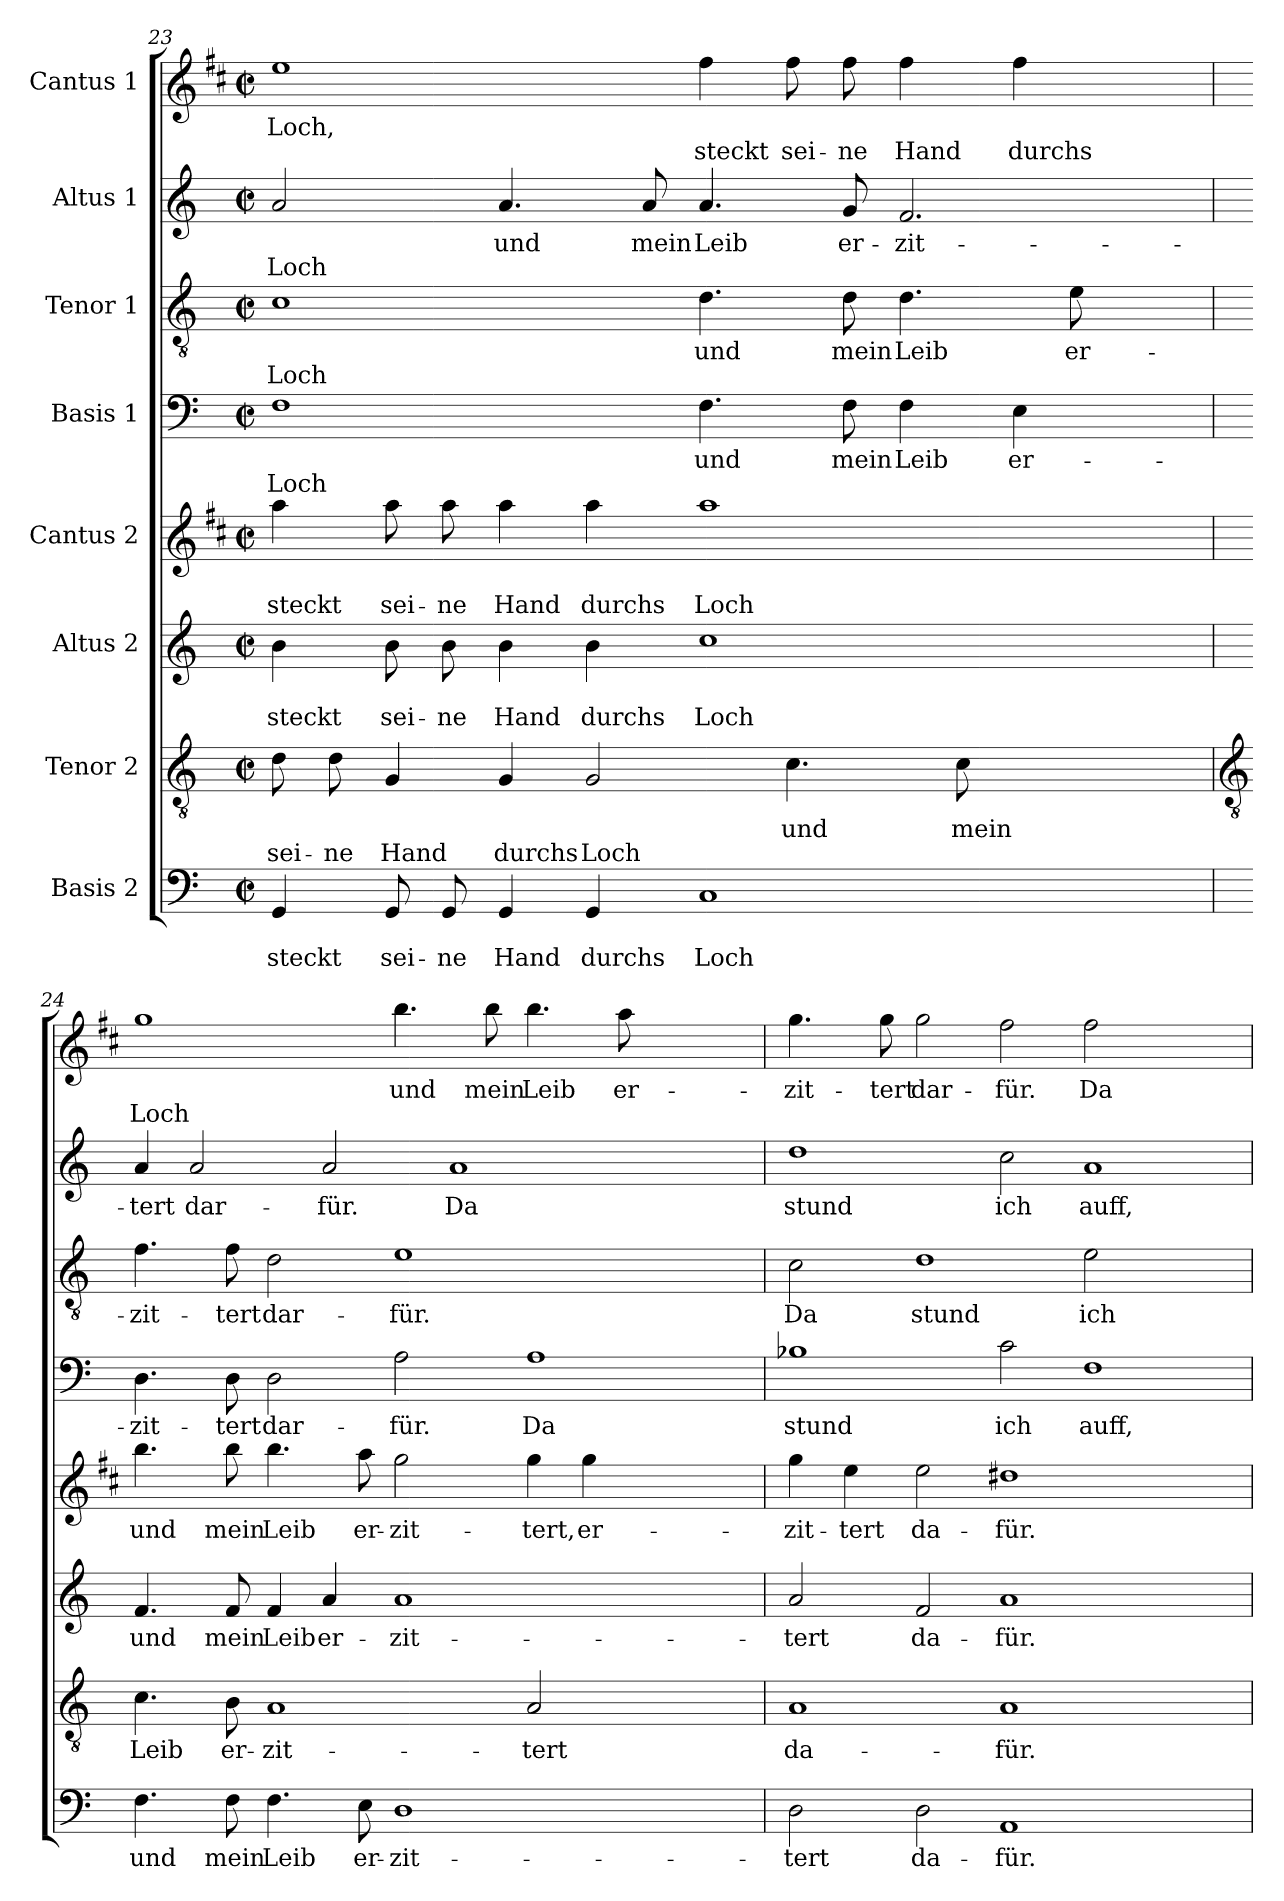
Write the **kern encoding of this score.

**kern	**text	**text	**kern	**text	**text	**kern	**text	**text	**kern	**text	**text	**kern	**text	**text	**kern	**text	**text	**kern	**text	**text	**kern	**text	**text
*part8	*part8	*part8	*part7	*part7	*part7	*part6	*part6	*part6	*part5	*part5	*part5	*part4	*part4	*part4	*part3	*part3	*part3	*part2	*part2	*part2	*part1	*part1	*part1
*staff8	*staff8	*staff8	*staff7	*staff7	*staff7	*staff6	*staff6	*staff6	*staff5	*staff5	*staff5	*staff4	*staff4	*staff4	*staff3	*staff3	*staff3	*staff2	*staff2	*staff2	*staff1	*staff1	*staff1
*I"Basis 2	*	*	*I"Tenor 2	*	*	*I"Altus 2	*	*	*I"Cantus 2	*	*	*I"Basis 1	*	*	*I"Tenor 1	*	*	*I"Altus 1	*	*	*I"Cantus 1	*	*
!!LO:LB:g=z
*clefF4	*	*	*clefGv2	*	*	*clefG2	*	*	*clefG2	*	*	*clefF4	*	*	*clefGv2	*	*	*clefG2	*	*	*clefG2	*	*
*	*	*	*	*	*	*	*	*	*ITrd1c2	*	*	*	*	*	*	*	*	*	*	*	*ITrd1c2	*	*
*k[]	*	*	*k[]	*	*	*k[]	*	*	*k[]	*	*	*k[]	*	*	*k[]	*	*	*k[]	*	*	*k[]	*	*
*C:	*	*	*C:	*	*	*C:	*	*	*C:	*	*	*C:	*	*	*C:	*	*	*C:	*	*	*C:	*	*
*M4/2	*	*	*M4/2	*	*	*M4/2	*	*	*M4/2	*	*	*M4/2	*	*	*M4/2	*	*	*M4/2	*	*	*M4/2	*	*
*met(c|)	*	*	*met(c|)	*	*	*met(c|)	*	*	*met(c|)	*	*	*met(c|)	*	*	*met(c|)	*	*	*met(c|)	*	*	*met(c|)	*	*
=23	=23	=23	=23	=23	=23	=23	=23	=23	=23	=23	=23	=23	=23	=23	=23	=23	=23	=23	=23	=23	=23	=23	=23
!	!	!LO:LY:b	!	!	!LO:LY:b	!	!	!LO:LY:b	!	!	!LO:LY:b	!	!	!LO:LY:b	!	!	!LO:LY:b	!	!	!LO:LY:b	!	!LO:LY:b	!
4GG	.	steckt	8d	.	sei-	4b	.	steckt	4gg	.	steckt	1F	.	Loch	1c	.	Loch	2a	.	Loch	1dd	Loch,	.
!	!	!	!	!	!LO:LY:b	!	!	!	!	!	!	!	!	!	!	!	!	!	!	!	!	!	!
.	.	.	8d	.	-ne	.	.	.	.	.	.	.	.	.	.	.	.	.	.	.	.	.	.
!	!	!LO:LY:b	!	!	!LO:LY:b	!	!	!LO:LY:b	!	!	!LO:LY:b	!	!	!	!	!	!	!	!	!	!	!	!
8GG	.	sei-	4G	.	Hand	8b	.	sei-	8gg	.	sei-	.	.	.	.	.	.	.	.	.	.	.	.
!	!	!LO:LY:b	!	!	!	!	!	!LO:LY:b	!	!	!LO:LY:b	!	!	!	!	!	!	!	!	!	!	!	!
8GG	.	-ne	.	.	.	8b	.	-ne	8gg	.	-ne	.	.	.	.	.	.	.	.	.	.	.	.
!	!	!LO:LY:b	!	!	!LO:LY:b	!	!	!LO:LY:b	!	!	!LO:LY:b	!	!	!	!	!	!	!	!LO:LY:b	!	!	!	!
4GG	.	Hand	4G	.	durchs	4b	.	Hand	4gg	.	Hand	.	.	.	.	.	.	4.a	und	.	.	.	.
!	!	!LO:LY:b	!	!	!LO:LY:b	!	!	!LO:LY:b	!	!	!LO:LY:b	!	!	!	!	!	!	!	!	!	!	!	!
4GG	.	durchs	2G	.	Loch	4b	.	durchs	4gg	.	durchs	.	.	.	.	.	.	.	.	.	.	.	.
!	!	!	!	!	!	!	!	!	!	!	!	!	!	!	!	!	!	!	!LO:LY:b	!	!	!	!
.	.	.	.	.	.	.	.	.	.	.	.	.	.	.	.	.	.	8a	mein	.	.	.	.
!	!	!LO:LY:b	!	!	!	!	!	!LO:LY:b	!	!	!LO:LY:b	!	!LO:LY:b	!	!	!LO:LY:b	!	!	!LO:LY:b	!	!	!	!LO:LY:b
1C	.	Loch	.	.	.	1cc	.	Loch	1gg	.	Loch	4.F	und	.	4.d	und	.	4.a	Leib	.	4ee	.	steckt
!	!	!	!	!LO:LY:b	!	!	!	!	!	!	!	!	!	!	!	!	!	!	!	!	!	!	!LO:LY:b
.	.	.	4.c	und	.	.	.	.	.	.	.	.	.	.	.	.	.	.	.	.	8ee	.	sei-
!	!	!	!	!	!	!	!	!	!	!	!	!	!LO:LY:b	!	!	!LO:LY:b	!	!	!LO:LY:b	!	!	!	!LO:LY:b
.	.	.	.	.	.	.	.	.	.	.	.	8F	mein	.	8d	mein	.	8g	er-	.	8ee	.	-ne
!	!	!	!	!	!	!	!	!	!	!	!	!	!LO:LY:b	!	!	!LO:LY:b	!	!	!LO:LY:b	!	!	!	!LO:LY:b
.	.	.	.	.	.	.	.	.	.	.	.	4F	Leib	.	4.d	Leib	.	2.f	-zit-	.	4ee	.	Hand
!	!	!	!	!LO:LY:b	!	!	!	!	!	!	!	!	!	!	!	!	!	!	!	!	!	!	!
.	.	.	8c	mein	.	.	.	.	.	.	.	.	.	.	.	.	.	.	.	.	.	.	.
!	!	!	!	!	!	!	!	!	!	!	!	!	!LO:LY:b	!	!	!	!	!	!	!	!	!	!LO:LY:b
.	.	.	2ryy	.	.	.	.	.	.	.	.	4E	er-	.	.	.	.	.	.	.	4ee	.	durchs
!	!	!	!	!	!	!	!	!	!	!	!	!	!	!	!	!LO:LY:b	!	!	!	!	!	!	!
.	.	.	.	.	.	.	.	.	.	.	.	.	.	.	8e	er-	.	.	.	.	.	.	.
4ryy	.	.	.	.	.	4ryy	.	.	4ryy	.	.	4ryy	.	.	4ryy	.	.	.	.	.	4ryy	.	.
!!LO:LB:g=z
=24	=24	=24	=24	=24	=24	=24	=24	=24	=24	=24	=24	=24	=24	=24	=24	=24	=24	=24	=24	=24	=24	=24	=24
*	*	*	*clefGv2	*	*	*	*	*	*	*	*	*	*	*	*	*	*	*	*	*	*	*	*
!	!LO:LY:b	!	!	!LO:LY:b	!	!	!LO:LY:b	!	!	!LO:LY:b	!	!	!LO:LY:b	!	!	!LO:LY:b	!	!	!LO:LY:b	!	!	!	!LO:LY:b
*	*	*	*	*	*	*	*	*	*	*	*	*	*	*	*	*	*	*	*	*	*^	*	*
4.F	und	.	4.c	Leib	.	4.f	und	.	4.aa	und	.	4.D	-zit-	.	4.f	-zit-	.	4a	-tert	.	1ff	0ryy	.	Loch
!	!	!	!	!	!	!	!	!	!	!	!	!	!	!	!	!	!	!	!LO:LY:b	!	!	!	!	!
.	.	.	.	.	.	.	.	.	.	.	.	.	.	.	.	.	.	2a	dar-	.	.	.	.	.
!	!LO:LY:b	!	!	!LO:LY:b	!	!	!LO:LY:b	!	!	!LO:LY:b	!	!	!LO:LY:b	!	!	!LO:LY:b	!	!	!	!	!	!	!	!
8F	mein	.	8B	er-	.	8f	mein	.	8aa	mein	.	8D	-tert	.	8f	-tert	.	.	.	.	.	.	.	.
!	!LO:LY:b	!	!	!LO:LY:b	!	!	!LO:LY:b	!	!	!LO:LY:b	!	!	!LO:LY:b	!	!	!LO:LY:b	!	!	!	!	!	!	!	!
4.F	Leib	.	1A	-zit-	.	4f	Leib	.	4.aa	Leib	.	2D	dar-	.	2d	dar-	.	.	.	.	.	.	.	.
!	!	!	!	!	!	!	!LO:LY:b	!	!	!	!	!	!	!	!	!	!	!	!LO:LY:b	!	!	!	!	!
.	.	.	.	.	.	4a	er-	.	.	.	.	.	.	.	.	.	.	2a	-für.	.	.	.	.	.
!	!LO:LY:b	!	!	!	!	!	!	!	!	!LO:LY:b	!	!	!	!	!	!	!	!	!	!	!	!	!	!
8E	er-	.	.	.	.	.	.	.	8gg	er-	.	.	.	.	.	.	.	.	.	.	.	.	.	.
!	!LO:LY:b	!	!	!	!	!	!LO:LY:b	!	!	!LO:LY:b	!	!	!LO:LY:b	!	!	!LO:LY:b	!	!	!	!	!	!	!LO:LY:b	!
1D	-zit-	.	.	.	.	1a	-zit-	.	2ff	-zit-	.	2A	-für.	.	1e	-für.	.	.	.	.	4.aa	.	und	.
!	!	!	!	!	!	!	!	!	!	!	!	!	!	!	!	!	!	!	!LO:LY:b	!	!	!	!	!
.	.	.	.	.	.	.	.	.	.	.	.	.	.	.	.	.	.	1a	Da	.	.	.	.	.
!	!	!	!	!	!	!	!	!	!	!	!	!	!	!	!	!	!	!	!	!	!	!	!LO:LY:b	!
.	.	.	.	.	.	.	.	.	.	.	.	.	.	.	.	.	.	.	.	.	8aa	.	mein	.
!	!	!	!	!LO:LY:b	!	!	!	!	!	!LO:LY:b	!	!	!LO:LY:b	!	!	!	!	!	!	!	!	!	!LO:LY:b	!
.	.	.	2A	-tert	.	.	.	.	4ff	-tert,	.	1A	Da	.	.	.	.	.	.	.	4.aa	.	Leib	.
!	!	!	!	!	!	!	!	!	!	!LO:LY:b	!	!	!	!	!	!	!	!	!	!	!	!	!	!
.	.	.	.	.	.	.	.	.	4ff	er-	.	.	.	.	.	.	.	.	.	.	.	.	.	.
!	!	!	!	!	!	!	!	!	!	!	!	!	!	!	!	!	!	!	!	!	!	!	!LO:LY:b	!
.	.	.	.	.	.	.	.	.	.	.	.	.	.	.	.	.	.	.	.	.	8gg	.	er-	.
2ryy	.	.	2ryy	.	.	2ryy	.	.	2ryy	.	.	.	.	.	2ryy	.	.	.	.	.	2ryy	2ryy	.	.
.	.	.	.	.	.	.	.	.	.	.	.	.	.	.	.	.	.	4ryy	.	.	.	.	.	.
=24A	=24A	=24A	=24A	=24A	=24A	=24A	=24A	=24A	=24A	=24A	=24A	=24A	=24A	=24A	=24A	=24A	=24A	=24A	=24A	=24A	=24A	=24A	=24A	=24A
!	!LO:LY:b	!	!	!LO:LY:b	!	!	!LO:LY:b	!	!	!LO:LY:b	!	!	!LO:LY:b	!	!	!LO:LY:b	!	!	!LO:LY:b	!	!	!	!LO:LY:b	!
2D	-tert	.	1A	da-	.	2a	-tert	.	4ff	-zit-	.	1B-X	stund	.	2c	Da	.	1dd	stund	.	4.ff	0ryy	-zit-	.
!	!	!	!	!	!	!	!	!	!	!LO:LY:b	!	!	!	!	!	!	!	!	!	!	!	!	!	!
.	.	.	.	.	.	.	.	.	4dd	-tert	.	.	.	.	.	.	.	.	.	.	.	.	.	.
!	!	!	!	!	!	!	!	!	!	!	!	!	!	!	!	!	!	!	!	!	!	!	!LO:LY:b	!
.	.	.	.	.	.	.	.	.	.	.	.	.	.	.	.	.	.	.	.	.	8ff	.	-tert	.
!	!LO:LY:b	!	!	!	!	!	!LO:LY:b	!	!	!LO:LY:b	!	!	!	!	!	!LO:LY:b	!	!	!	!	!	!	!LO:LY:b	!
2D	da-	.	.	.	.	2f	da-	.	2dd	da-	.	.	.	.	1d	stund	.	.	.	.	2ff	.	dar-	.
!	!LO:LY:b	!	!	!LO:LY:b	!	!	!LO:LY:b	!	!	!LO:LY:b	!	!	!LO:LY:b	!	!	!	!	!	!LO:LY:b	!	!	!	!LO:LY:b	!
1AA	-für.	.	1A	-für.	.	1a	-für.	.	1cc#X	-für.	.	2c	ich	.	.	.	.	2cc	ich	.	2ee	.	-für.	.
!	!	!	!	!	!	!	!	!	!	!	!	!	!LO:LY:b	!	!	!LO:LY:b	!	!	!LO:LY:b	!	!	!	!LO:LY:b	!
.	.	.	.	.	.	.	.	.	.	.	.	1F	auff,	.	2e	ich	.	1a	auff,	.	2ee	.	Da	.
2ryy	.	.	2ryy	.	.	2ryy	.	.	2ryy	.	.	.	.	.	2ryy	.	.	.	.	.	2ryy	2ryy	.	.
*	*	*	*	*	*	*	*	*	*	*	*	*	*	*	*	*	*	*	*	*	*v	*v	*	*
=	=	=	=	=	=	=	=	=	=	=	=	=	=	=	=	=	=	=	=	=	=	=	=
*-	*-	*-	*-	*-	*-	*-	*-	*-	*-	*-	*-	*-	*-	*-	*-	*-	*-	*-	*-	*-	*-	*-	*-
